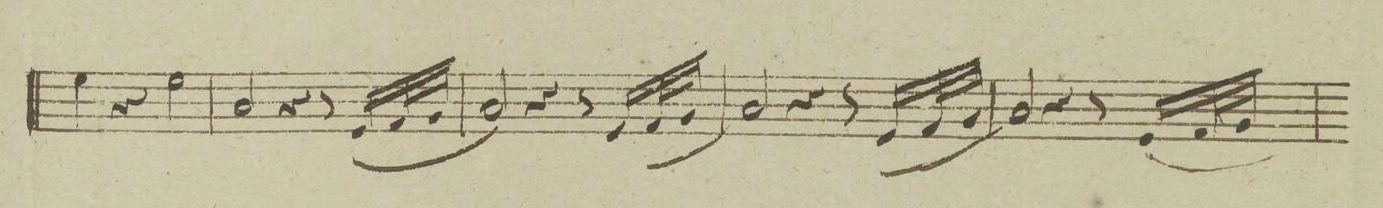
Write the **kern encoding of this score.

**kern	**dynam
*I"Basso	*
*clefF4	*
*k[]	*
*met(c|)	*
*M2/2	*
4G\	.
4r	.
2G\	.
=254	=254
2C/	.
4r	.
8r	.
(16GG/LL	.
32AA/L	.
32BB/JJJ	.
=255	=255
2C/)	.
4r	.
8r	.
(16GG/LL	.
32AA/L	.
32BB/JJJ	.
=256	=256
2C/)	.
4r	.
8r	.
(16GG/LL	.
32AA/L	.
32BB/JJJ	.
=257	=257
2C/)	.
4r	.
8r	.
(16GG/LL	.
32AA/L	.
32BB/JJJ)	.
=258	=258
*-	*-
